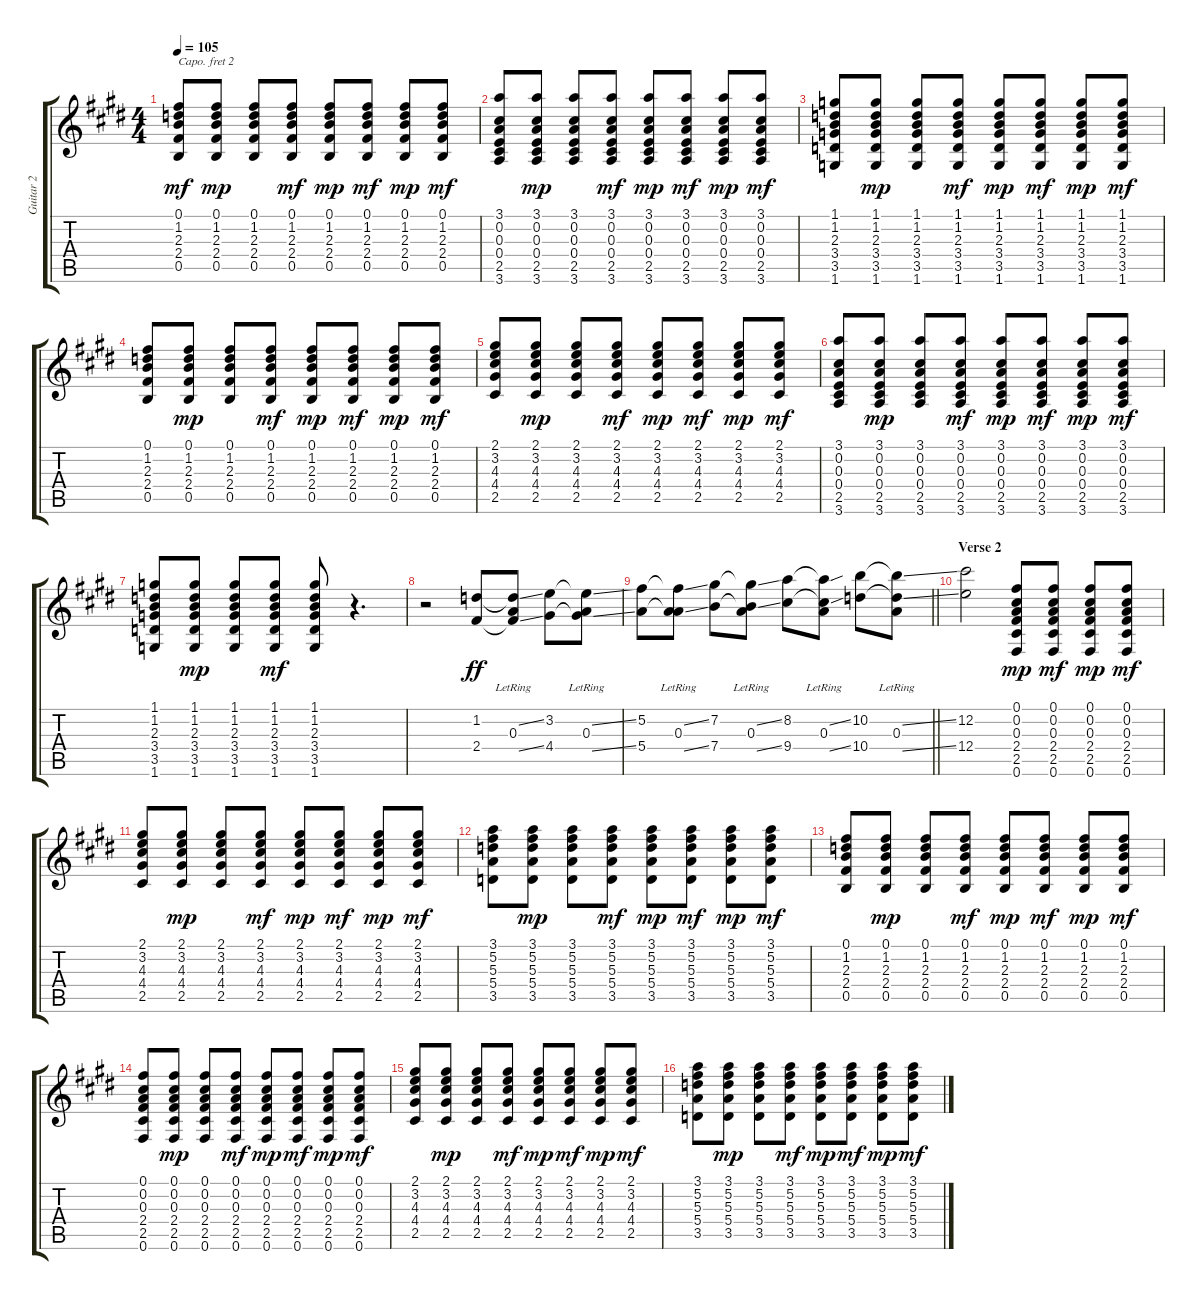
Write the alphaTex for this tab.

\track ("Guitar 2" "Guitar 2") {instrument acousticguitarsteel}
\staff {score tabs}
\capo 2
\tuning (E4 B3 G3 D3 A2 E2) {hide}
\ts (4 4)
\tempo 105
\clef g2
\ks e
(0.1 1.2 2.3 2.4 0.5).8{dy mf} (0.1 1.2 2.3 2.4 0.5).8{dy mp} (0.1 1.2 2.3 2.4 0.5).8 (0.1 1.2 2.3 2.4 0.5).8{dy mf} (0.1 1.2 2.3 2.4 0.5).8{dy mp} (0.1 1.2 2.3 2.4 0.5).8{dy mf} (0.1 1.2 2.3 2.4 0.5).8{dy mp} (0.1 1.2 2.3 2.4 0.5).8{dy mf} |
(3.1 0.2 0.3 0.4 2.5 3.6).8 (3.1 0.2 0.3 0.4 2.5 3.6).8{dy mp} (3.1 0.2 0.3 0.4 2.5 3.6).8 (3.1 0.2 0.3 0.4 2.5 3.6).8{dy mf} (3.1 0.2 0.3 0.4 2.5 3.6).8{dy mp} (3.1 0.2 0.3 0.4 2.5 3.6).8{dy mf} (3.1 0.2 0.3 0.4 2.5 3.6).8{dy mp} (3.1 0.2 0.3 0.4 2.5 3.6).8{dy mf} |
(1.1 1.2 2.3 3.4 3.5 1.6).8 (1.1 1.2 2.3 3.4 3.5 1.6).8{dy mp} (1.1 1.2 2.3 3.4 3.5 1.6).8 (1.1 1.2 2.3 3.4 3.5 1.6).8{dy mf} (1.1 1.2 2.3 3.4 3.5 1.6).8{dy mp} (1.1 1.2 2.3 3.4 3.5 1.6).8{dy mf} (1.1 1.2 2.3 3.4 3.5 1.6).8{dy mp} (1.1 1.2 2.3 3.4 3.5 1.6).8{dy mf} |
(0.1 1.2 2.3 2.4 0.5).8 (0.1 1.2 2.3 2.4 0.5).8{dy mp} (0.1 1.2 2.3 2.4 0.5).8 (0.1 1.2 2.3 2.4 0.5).8{dy mf} (0.1 1.2 2.3 2.4 0.5).8{dy mp} (0.1 1.2 2.3 2.4 0.5).8{dy mf} (0.1 1.2 2.3 2.4 0.5).8{dy mp} (0.1 1.2 2.3 2.4 0.5).8{dy mf} |
(2.1 3.2 4.3 4.4 2.5).8 (2.1 3.2 4.3 4.4 2.5).8{dy mp} (2.1 3.2 4.3 4.4 2.5).8 (2.1 3.2 4.3 4.4 2.5).8{dy mf} (2.1 3.2 4.3 4.4 2.5).8{dy mp} (2.1 3.2 4.3 4.4 2.5).8{dy mf} (2.1 3.2 4.3 4.4 2.5).8{dy mp} (2.1 3.2 4.3 4.4 2.5).8{dy mf} |
(3.1 0.2 0.3 0.4 2.5 3.6).8 (3.1 0.2 0.3 0.4 2.5 3.6).8{dy mp} (3.1 0.2 0.3 0.4 2.5 3.6).8 (3.1 0.2 0.3 0.4 2.5 3.6).8{dy mf} (3.1 0.2 0.3 0.4 2.5 3.6).8{dy mp} (3.1 0.2 0.3 0.4 2.5 3.6).8{dy mf} (3.1 0.2 0.3 0.4 2.5 3.6).8{dy mp} (3.1 0.2 0.3 0.4 2.5 3.6).8{dy mf} |
(1.1 1.2 2.3 3.4 3.5 1.6).8 (1.1 1.2 2.3 3.4 3.5 1.6).8{dy mp} (1.1 1.2 2.3 3.4 3.5 1.6).8 (1.1 1.2 2.3 3.4 3.5 1.6).8{dy mf} (1.1 1.2 2.3 3.4 3.5 1.6).8 r.4{d} |
r.2 (1.2 2.4).8{dy ff} (1.2{ss t} 0.3{lr} 2.4{ss t}).8 (3.2 4.4).8 (3.2{ss t} 0.3{lr} 4.4{ss t}).8 |
\barLineRight lightlight
(5.2 5.4).8 (5.2{ss t} 0.3{lr} 5.4{ss t}).8 (7.2 7.4).8 (7.2{ss t} 0.3{lr} 7.4{ss t}).8 (8.2 9.4).8 (8.2{ss t} 0.3{lr} 9.4{ss t}).8 (10.2 10.4).8 (10.2{ss t} 0.3{lr} 10.4{ss t}).8 |
\section ("" "Verse 2")
(12.2 12.4).2 (0.1 0.2 0.3 2.4 2.5 0.6).8{dy mp} (0.1 0.2 0.3 2.4 2.5 0.6).8{dy mf} (0.1 0.2 0.3 2.4 2.5 0.6).8{dy mp} (0.1 0.2 0.3 2.4 2.5 0.6).8{dy mf} |
(2.1 3.2 4.3 4.4 2.5).8 (2.1 3.2 4.3 4.4 2.5).8{dy mp} (2.1 3.2 4.3 4.4 2.5).8 (2.1 3.2 4.3 4.4 2.5).8{dy mf} (2.1 3.2 4.3 4.4 2.5).8{dy mp} (2.1 3.2 4.3 4.4 2.5).8{dy mf} (2.1 3.2 4.3 4.4 2.5).8{dy mp} (2.1 3.2 4.3 4.4 2.5).8{dy mf} |
(3.1 5.2 5.3 5.4 3.5).8 (3.1 5.2 5.3 5.4 3.5).8{dy mp} (3.1 5.2 5.3 5.4 3.5).8 (3.1 5.2 5.3 5.4 3.5).8{dy mf} (3.1 5.2 5.3 5.4 3.5).8{dy mp} (3.1 5.2 5.3 5.4 3.5).8{dy mf} (3.1 5.2 5.3 5.4 3.5).8{dy mp} (3.1 5.2 5.3 5.4 3.5).8{dy mf} |
(0.1 1.2 2.3 2.4 0.5).8 (0.1 1.2 2.3 2.4 0.5).8{dy mp} (0.1 1.2 2.3 2.4 0.5).8 (0.1 1.2 2.3 2.4 0.5).8{dy mf} (0.1 1.2 2.3 2.4 0.5).8{dy mp} (0.1 1.2 2.3 2.4 0.5).8{dy mf} (0.1 1.2 2.3 2.4 0.5).8{dy mp} (0.1 1.2 2.3 2.4 0.5).8{dy mf} |
(0.1 0.2 0.3 2.4 2.5 0.6).8 (0.1 0.2 0.3 2.4 2.5 0.6).8{dy mp} (0.1 0.2 0.3 2.4 2.5 0.6).8 (0.1 0.2 0.3 2.4 2.5 0.6).8{dy mf} (0.1 0.2 0.3 2.4 2.5 0.6).8{dy mp} (0.1 0.2 0.3 2.4 2.5 0.6).8{dy mf} (0.1 0.2 0.3 2.4 2.5 0.6).8{dy mp} (0.1 0.2 0.3 2.4 2.5 0.6).8{dy mf} |
(2.1 3.2 4.3 4.4 2.5).8 (2.1 3.2 4.3 4.4 2.5).8{dy mp} (2.1 3.2 4.3 4.4 2.5).8 (2.1 3.2 4.3 4.4 2.5).8{dy mf} (2.1 3.2 4.3 4.4 2.5).8{dy mp} (2.1 3.2 4.3 4.4 2.5).8{dy mf} (2.1 3.2 4.3 4.4 2.5).8{dy mp} (2.1 3.2 4.3 4.4 2.5).8{dy mf} |
(3.1 5.2 5.3 5.4 3.5).8 (3.1 5.2 5.3 5.4 3.5).8{dy mp} (3.1 5.2 5.3 5.4 3.5).8 (3.1 5.2 5.3 5.4 3.5).8{dy mf} (3.1 5.2 5.3 5.4 3.5).8{dy mp} (3.1 5.2 5.3 5.4 3.5).8{dy mf} (3.1 5.2 5.3 5.4 3.5).8{dy mp} (3.1 5.2 5.3 5.4 3.5).8{dy mf}
